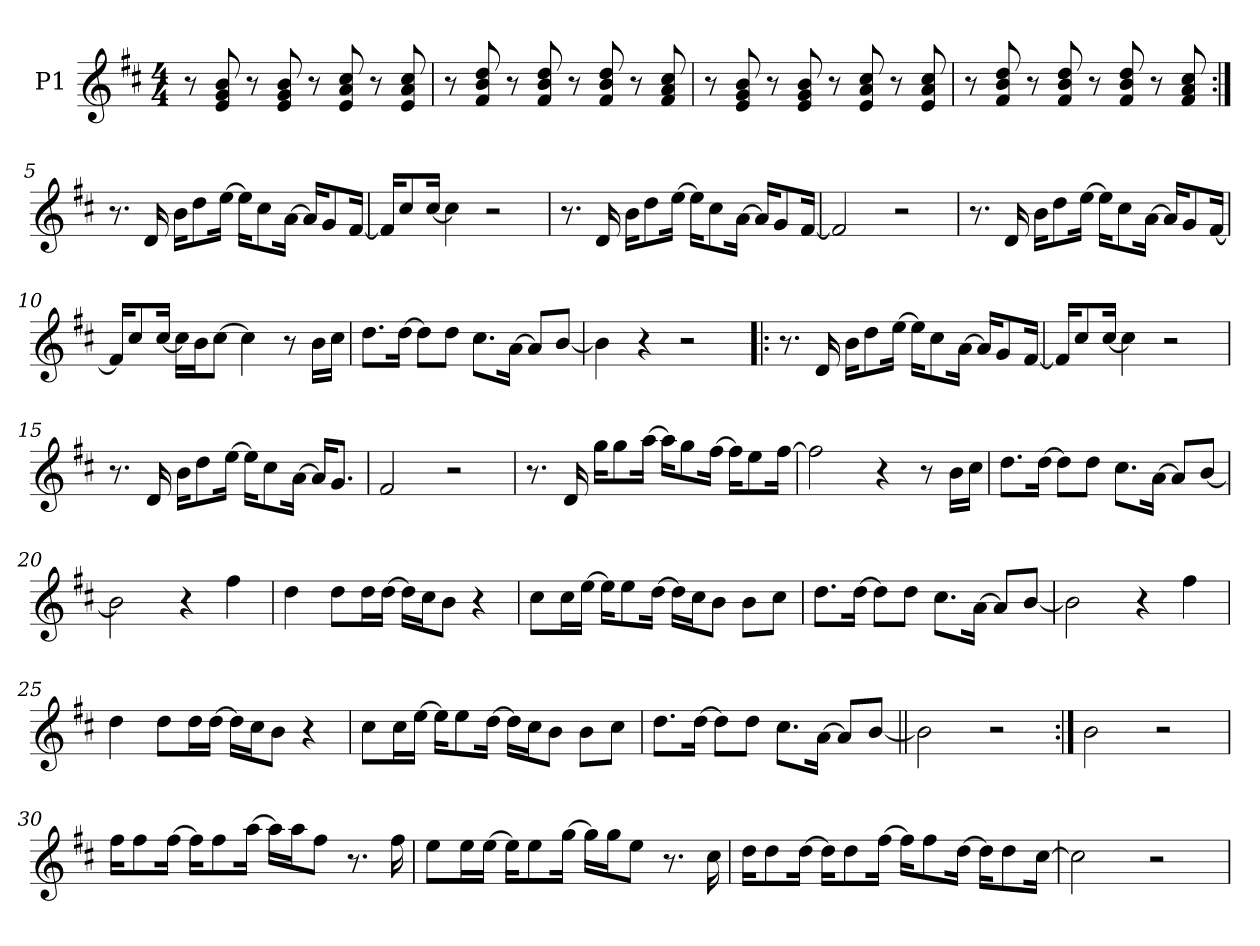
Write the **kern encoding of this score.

**kern
*part1
*staff1
*I"P1
*clefG2
*k[f#c#]
*b:
*M4/4
*MM96
=1
8r
8e/ 8g/ 8b/
8r
8e/ 8g/ 8b/
8r
8e/ 8a/ 8cc#/
8r
8e/ 8a/ 8cc#/
=2
8r
8f#/ 8b/ 8dd/
8r
8f#/ 8b/ 8dd/
8r
8f#/ 8b/ 8dd/
8r
8f#/ 8a/ 8cc#/
=3
8r
8e/ 8g/ 8b/
8r
8e/ 8g/ 8b/
8r
8e/ 8a/ 8cc#/
8r
8e/ 8a/ 8cc#/
!!LO:LB:g=z
=4
8r
8f#/ 8b/ 8dd/
8r
8f#/ 8b/ 8dd/
8r
8f#/ 8b/ 8dd/
8r
8f#/ 8a/ 8cc#/
=5:|!
8.r
16d/
16b\KL
8dd\
[>16ee\Jk
16ee\KL]
8cc#\
[>16a\Jk
16a/KL]
8g/
[<16f#/Jk
=6
16f#/KL]
8cc#/
[<16cc#/Jk
4cc#\]
2r
!!LO:LB:g=z
=7
8.r
16d/
16b\KL
8dd\
[>16ee\Jk
16ee\KL]
8cc#\
[>16a\Jk
16a/KL]
8g/
[<16f#/Jk
=8
2f#/]
2r
=9
8.r
16d/
16b\KL
8dd\
[>16ee\Jk
16ee\KL]
8cc#\
[>16a\Jk
16a/KL]
8g/
[<16f#/Jk
=10
16f#/KL]
8cc#/
[<16cc#/Jk
16cc#\LL]
16b\J
[>8cc#\J
4cc#\]
8r
16b\LL
16cc#\JJ
!!LO:LB:g=z
=11
8.dd\L
[>16dd\Jk
8dd\L]
8dd\J
8.cc#\L
[>16a\Jk
8a/L]
[<8b/J
=12
4b\]
4r
2r
=13!|:
8.r
16d/
16b\KL
8dd\
[>16ee\Jk
16ee\KL]
8cc#\
[>16a\Jk
16a/KL]
8g/
[<16f#/Jk
=14
16f#/KL]
8cc#/
[<16cc#/Jk
4cc#\]
2r
!!LO:LB:g=z
=15
8.r
16d/
16b\KL
8dd\
[>16ee\Jk
16ee\KL]
8cc#\
[>16a\Jk
16a/KL]
8.g/J
=16
2f#/
2r
=17
8.r
16d/
16gg\KL
8gg\
[>16aa\Jk
16aa\KL]
8gg\
[>16ff#\Jk
16ff#\KL]
8ee\
[>16ff#\Jk
=18
2ff#\]
4r
8r
16b\LL
16cc#\JJ
!!LO:LB:g=z
=19
8.dd\L
[>16dd\Jk
8dd\L]
8dd\J
8.cc#\L
[>16a\Jk
8a/L]
[<8b/J
=20
2b\]
4r
4ff#\
=21
4dd\
8dd\L
16dd\L
[>16dd\JJ
16dd\LL]
16cc#\J
8b\J
4r
=22
8cc#\L
16cc#\L
[>16ee\JJ
16ee\KL]
8ee\
[>16dd\Jk
16dd\LL]
16cc#\J
8b\J
8b\L
8cc#\J
!!LO:LB:g=z
=23
8.dd\L
[>16dd\Jk
8dd\L]
8dd\J
8.cc#\L
[>16a\Jk
8a/L]
[<8b/J
=24
2b\]
4r
4ff#\
=25
4dd\
8dd\L
16dd\L
[>16dd\JJ
16dd\LL]
16cc#\J
8b\J
4r
=26
8cc#\L
16cc#\L
[>16ee\JJ
16ee\KL]
8ee\
[>16dd\Jk
16dd\LL]
16cc#\J
8b\J
8b\L
8cc#\J
!!LO:LB:g=z
=27
8.dd\L
[>16dd\Jk
8dd\L]
8dd\J
8.cc#\L
[>16a\Jk
8a/L]
[<8b/J
=28||
2b\]
2r
=29:|!
2b\
2r
=30
16ff#\KL
8ff#\
[>16ff#\Jk
16ff#\KL]
8ff#\
[>16aa\Jk
16aa\LL]
16aa\J
8ff#\J
8.r
16ff#\
!!LO:LB:g=z
=31
8ee\L
16ee\L
[>16ee\JJ
16ee\KL]
8ee\
[>16gg\Jk
16gg\LL]
16gg\J
8ee\J
8.r
16cc#\
=32
16dd\KL
8dd\
[>16dd\Jk
16dd\KL]
8dd\
[>16ff#\Jk
16ff#\KL]
8ff#\
[>16dd\Jk
16dd\KL]
8dd\
[>16cc#\Jk
=33
2cc#\]
2r
=
*-
